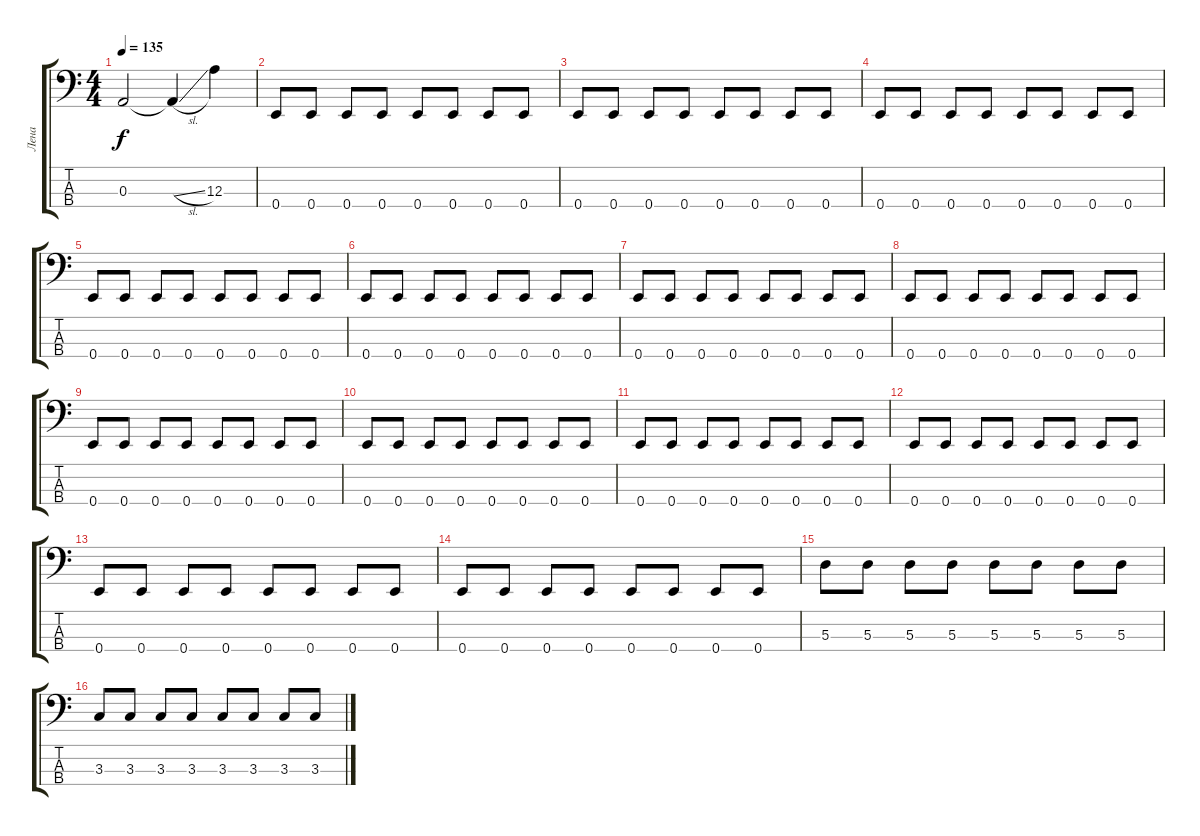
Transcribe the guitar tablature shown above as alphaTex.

\track ("Лена" "Лена") {instrument electricbassfinger}
\staff {score tabs}
\tuning (G2 D2 A1 E1) {hide}
\ts (4 4)
\tempo 135
\clef f4
\ks c
0.3.2{dy f} 0.3{sl t}.4 12.3.4 |
0.4.8 0.4.8 0.4.8 0.4.8 0.4.8 0.4.8 0.4.8 0.4.8 |
0.4.8 0.4.8 0.4.8 0.4.8 0.4.8 0.4.8 0.4.8 0.4.8 |
0.4.8 0.4.8 0.4.8 0.4.8 0.4.8 0.4.8 0.4.8 0.4.8 |
0.4.8 0.4.8 0.4.8 0.4.8 0.4.8 0.4.8 0.4.8 0.4.8 |
0.4.8 0.4.8 0.4.8 0.4.8 0.4.8 0.4.8 0.4.8 0.4.8 |
0.4.8 0.4.8 0.4.8 0.4.8 0.4.8 0.4.8 0.4.8 0.4.8 |
0.4.8 0.4.8 0.4.8 0.4.8 0.4.8 0.4.8 0.4.8 0.4.8 |
0.4.8 0.4.8 0.4.8 0.4.8 0.4.8 0.4.8 0.4.8 0.4.8 |
0.4.8 0.4.8 0.4.8 0.4.8 0.4.8 0.4.8 0.4.8 0.4.8 |
0.4.8 0.4.8 0.4.8 0.4.8 0.4.8 0.4.8 0.4.8 0.4.8 |
0.4.8 0.4.8 0.4.8 0.4.8 0.4.8 0.4.8 0.4.8 0.4.8 |
0.4.8 0.4.8 0.4.8 0.4.8 0.4.8 0.4.8 0.4.8 0.4.8 |
0.4.8 0.4.8 0.4.8 0.4.8 0.4.8 0.4.8 0.4.8 0.4.8 |
5.3.8 5.3.8 5.3.8 5.3.8 5.3.8 5.3.8 5.3.8 5.3.8 |
3.3.8 3.3.8 3.3.8 3.3.8 3.3.8 3.3.8 3.3.8 3.3.8
